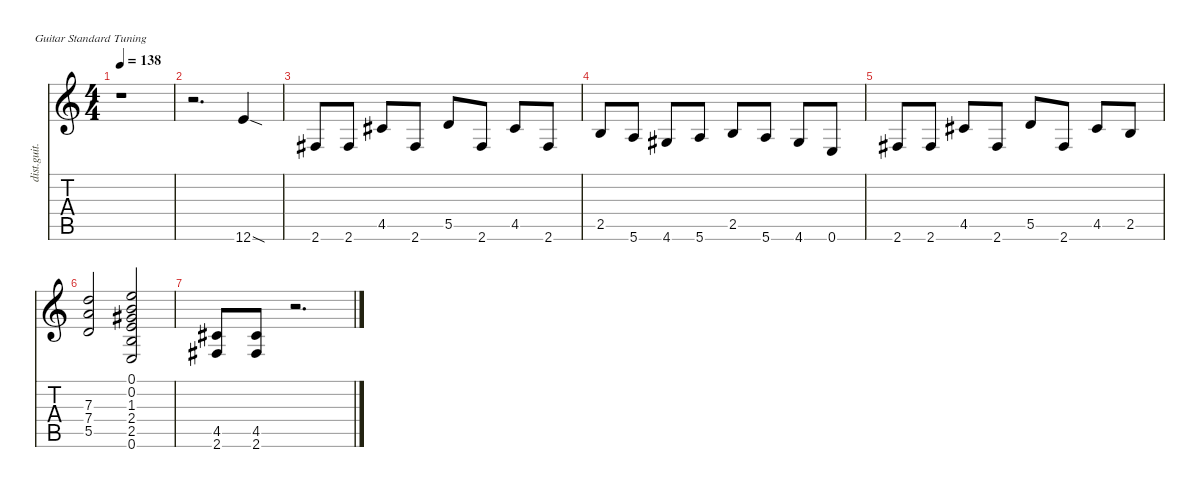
\defaultSystemsLayout 4
\hideDynamics
\bracketExtendMode nobrackets
\otherSystemsTrackNameOrientation horizontal
\track ("Randy Rhoads" "dist.guit.") {instrument distortionguitar}
\staff {score tabs}
\tuning (E4 B3 G3 D3 A2 E2)
\ts (4 4)
\tempo 138
\clef g2
\ks c
r.1{dy f beam Down} |
r.2{d beam Down} 12.6{sod}.4{beam Up} |
2.6{acc #}.8{beam Up} 2.6{acc #}.8{beam Up} 4.5{acc #}.8{beam Up} 2.6{acc #}.8{beam Up} 5.5.8{beam Up} 2.6{acc #}.8{beam Up} 4.5{acc #}.8{beam Up} 2.6{acc #}.8{beam Up} |
2.5.8{beam Up} 5.6.8{beam Up} 4.6{acc #}.8{beam Up} 5.6.8{beam Up} 2.5.8{beam Up} 5.6.8{beam Up} 4.6{acc #}.8{beam Up} 0.6.8{beam Up} |
2.6{acc #}.8{beam Up} 2.6{acc #}.8{beam Up} 4.5{acc #}.8{beam Up} 2.6{acc #}.8{beam Up} 5.5.8{beam Up} 2.6{acc #}.8{beam Up} 4.5{acc #}.8{beam Up} 2.5.8{beam Up} |
(7.3 7.4 5.5).2{beam Up} (0.1 0.2 1.3{acc #} 2.4 2.5 0.6).2{beam Up} |
(4.5{acc #} 2.6{acc #}).8{beam Up} (4.5{acc #} 2.6{acc #}).8{beam Up} r.2{d beam Up}
